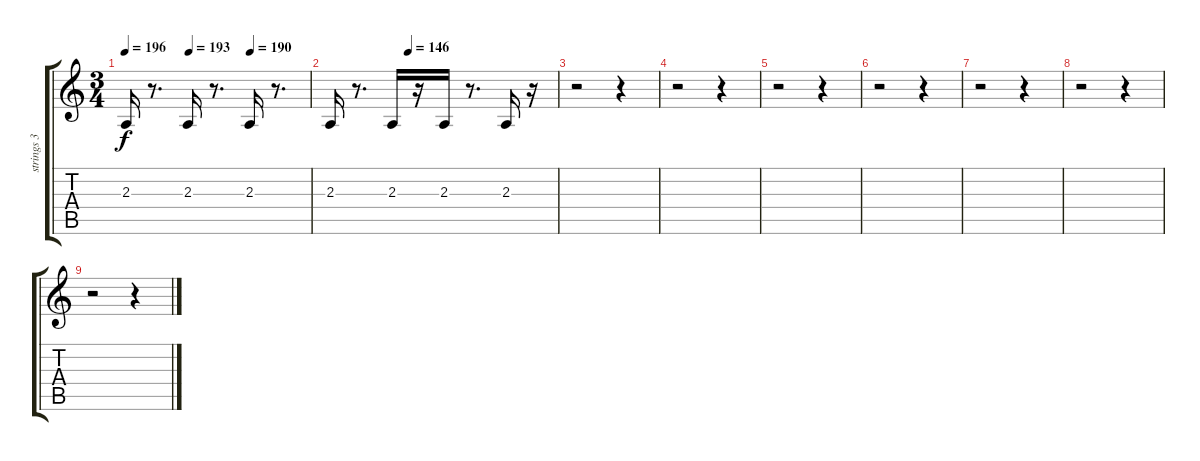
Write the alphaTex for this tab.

\track ("strings 3" "strings 3") {instrument tremolostrings}
\staff {score tabs}
\tuning (E4 B3 G3 D3 A2 E2) {hide}
\ts (3 4)
\tempo 196
\tempo (193 0.3472222222222222)
\tempo (190 0.6805555555555556)
\clef g2
\ks c
2.3.16{dy f} r.8{d} 2.3.16 r.8{d} 2.3.16 r.8{d} |
\tempo (146 0.3472222222222222)
2.3.16 r.8{d} 2.3.16 r.16 2.3.16 r.8{d} 2.3.16 r.16 |
r.2 r.4 |
r.2 r.4 |
r.2 r.4 |
r.2 r.4 |
r.2 r.4 |
r.2 r.4 |
r.2 r.4
